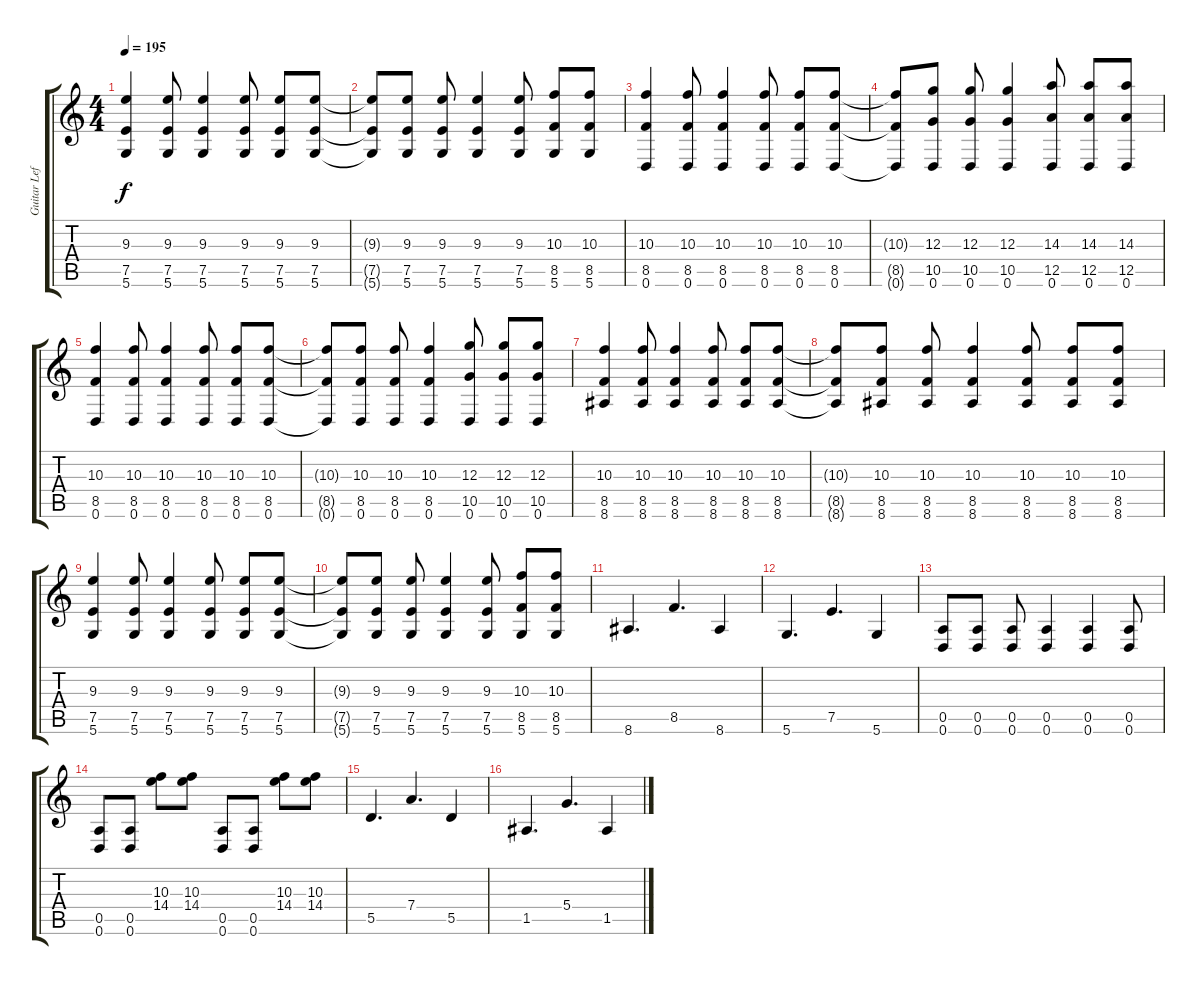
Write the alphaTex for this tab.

\track ("Guitar Left" "Guitar Lef") {instrument distortionguitar bank 255}
\staff {score tabs}
\tuning (E4 B3 G3 D3 A2 D2) {hide}
\ts (4 4)
\tempo 195
\clef g2
\ks c
(9.3 7.5 5.6).4{dy f} (9.3 7.5 5.6).8 (9.3 7.5 5.6).4 (9.3 7.5 5.6).8 (9.3 7.5 5.6).8 (9.3 7.5 5.6).8 |
(9.3{t} 7.5{t} 5.6{t}).8 (9.3 7.5 5.6).8 (9.3 7.5 5.6).8 (9.3 7.5 5.6).4 (9.3 7.5 5.6).8 (10.3 8.5 5.6).8 (10.3 8.5 5.6).8 |
(10.3 8.5 0.6).4 (10.3 8.5 0.6).8 (10.3 8.5 0.6).4 (10.3 8.5 0.6).8 (10.3 8.5 0.6).8 (10.3 8.5 0.6).8 |
(10.3{t} 8.5{t} 0.6{t}).8 (12.3 10.5 0.6).8 (12.3 10.5 0.6).8 (12.3 10.5 0.6).4 (14.3 12.5 0.6).8 (14.3 12.5 0.6).8 (14.3 12.5 0.6).8 |
(10.3 8.5 0.6).4 (10.3 8.5 0.6).8 (10.3 8.5 0.6).4 (10.3 8.5 0.6).8 (10.3 8.5 0.6).8 (10.3 8.5 0.6).8 |
(10.3{t} 8.5{t} 0.6{t}).8 (10.3 8.5 0.6).8 (10.3 8.5 0.6).8 (10.3 8.5 0.6).4 (12.3 10.5 0.6).8 (12.3 10.5 0.6).8 (12.3 10.5 0.6).8 |
(10.3 8.5 8.6).4 (10.3 8.5 8.6).8 (10.3 8.5 8.6).4 (10.3 8.5 8.6).8 (10.3 8.5 8.6).8 (10.3 8.5 8.6).8 |
(10.3{t} 8.5{t} 8.6{t}).8 (10.3 8.5 8.6).8 (10.3 8.5 8.6).8 (10.3 8.5 8.6).4 (10.3 8.5 8.6).8 (10.3 8.5 8.6).8 (10.3 8.5 8.6).8 |
(9.3 7.5 5.6).4 (9.3 7.5 5.6).8 (9.3 7.5 5.6).4 (9.3 7.5 5.6).8 (9.3 7.5 5.6).8 (9.3 7.5 5.6).8 |
(9.3{t} 7.5{t} 5.6{t}).8 (9.3 7.5 5.6).8 (9.3 7.5 5.6).8 (9.3 7.5 5.6).4 (9.3 7.5 5.6).8 (10.3 8.5 5.6).8 (10.3 8.5 5.6).8 |
8.6.4{d} 8.5.4{d} 8.6.4 |
5.6.4{d} 7.5.4{d} 5.6.4 |
(0.5 0.6).8 (0.5 0.6).8 (0.5 0.6).8 (0.5 0.6).4 (0.5 0.6).4 (0.5 0.6).8 |
(0.5 0.6).8 (0.5 0.6).8 (10.3 14.4).8 (10.3 14.4).8 (0.5 0.6).8 (0.5 0.6).8 (10.3 14.4).8 (10.3 14.4).8 |
5.5.4{d} 7.4.4{d} 5.5.4 |
1.5.4{d} 5.4.4{d} 1.5.4
